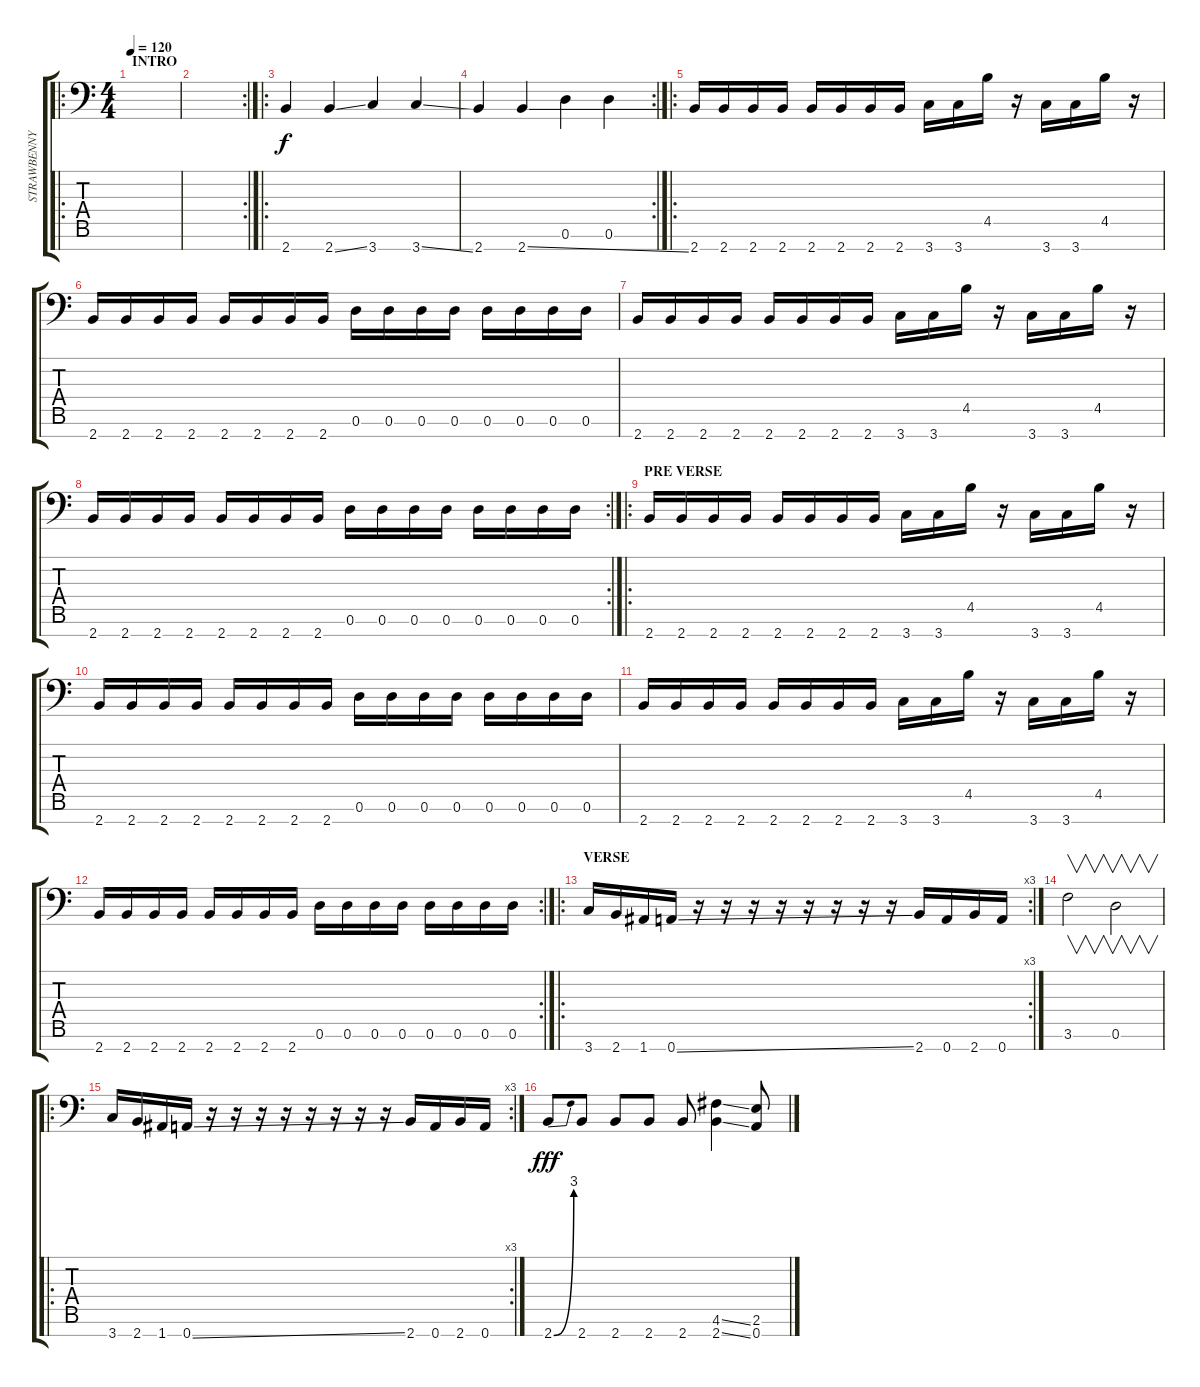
\track ("STRAWBENNY" "STRAWBENNY") {instrument slapbass1}
\staff {score tabs}
\tuning (D4 A3 F3 C3 G2 D2 A1) {hide}
\ro
\ts (4 4)
\section ("" "INTRO")
\tempo 120
\clef f4
\ks c
|
\rc 2
|
\ro
2.7.4 2.7{ss}.4 3.7.4 3.7{ss}.4 |
\rc 2
2.7.4 2.7{ss}.4 0.6.4 0.6.4 |
\ro
2.7.16{dy f} 2.7.16 2.7.16 2.7.16 2.7.16 2.7.16 2.7.16 2.7.16 3.7.16 3.7.16 4.5.16 r.16 3.7.16 3.7.16 4.5.16 r.16 |
2.7.16 2.7.16 2.7.16 2.7.16 2.7.16 2.7.16 2.7.16 2.7.16 0.6.16 0.6.16 0.6.16 0.6.16 0.6.16 0.6.16 0.6.16 0.6.16 |
2.7.16 2.7.16 2.7.16 2.7.16 2.7.16 2.7.16 2.7.16 2.7.16 3.7.16 3.7.16 4.5.16 r.16 3.7.16 3.7.16 4.5.16 r.16 |
\rc 2
2.7.16 2.7.16 2.7.16 2.7.16 2.7.16 2.7.16 2.7.16 2.7.16 0.6.16 0.6.16 0.6.16 0.6.16 0.6.16 0.6.16 0.6.16 0.6.16 |
\ro
\section ("" "PRE VERSE")
2.7.16 2.7.16 2.7.16 2.7.16 2.7.16 2.7.16 2.7.16 2.7.16 3.7.16 3.7.16 4.5.16 r.16 3.7.16 3.7.16 4.5.16 r.16 |
2.7.16 2.7.16 2.7.16 2.7.16 2.7.16 2.7.16 2.7.16 2.7.16 0.6.16 0.6.16 0.6.16 0.6.16 0.6.16 0.6.16 0.6.16 0.6.16 |
2.7.16 2.7.16 2.7.16 2.7.16 2.7.16 2.7.16 2.7.16 2.7.16 3.7.16 3.7.16 4.5.16 r.16 3.7.16 3.7.16 4.5.16 r.16 |
\rc 2
2.7.16 2.7.16 2.7.16 2.7.16 2.7.16 2.7.16 2.7.16 2.7.16 0.6.16 0.6.16 0.6.16 0.6.16 0.6.16 0.6.16 0.6.16 0.6.16 |
\ro
\rc 3
\section ("" "VERSE")
3.7.16 2.7.16 1.7.16 0.7{ss}.16 r.16 r.16 r.16 r.16 r.16 r.16 r.16 r.16 2.7.16 0.7.16 2.7.16 0.7.16 |
3.6.2{v} 0.6.2{v} |
\ro
\rc 3
3.7.16 2.7.16 1.7.16 0.7{ss}.16 r.16 r.16 r.16 r.16 r.16 r.16 r.16 r.16 2.7.16 0.7.16 2.7.16 0.7.16 |
2.7{be (bend 0 0 60 12)}.8{dy fff} 2.7.8 2.7.8 2.7.8 2.7.8 (4.6{ss} 2.7{ss}).4 (2.6 0.7).8
